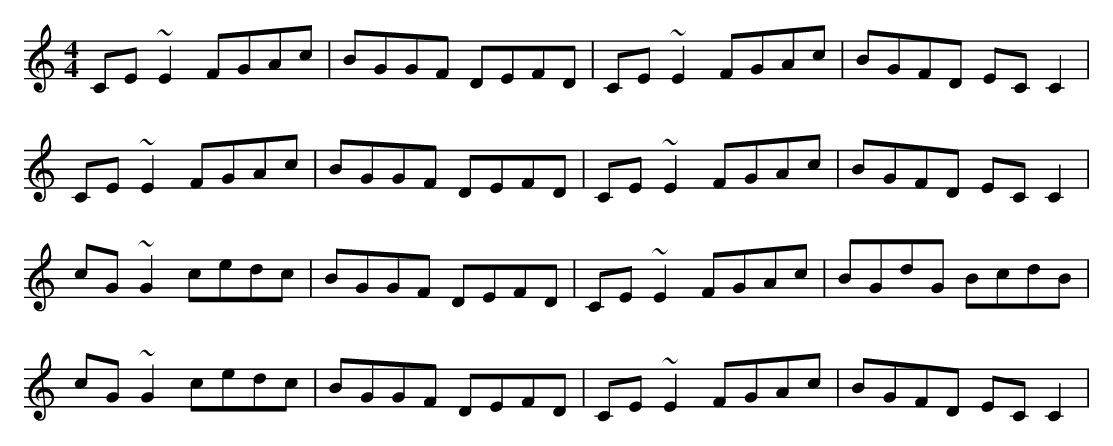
X:1
M:4/4
K:C
CE ~E2 FGAc|BGGF DEFD|CE ~E2 FGAc|BGFD EC C2|
CE ~E2 FGAc|BGGF DEFD|CE ~E2 FGAc|BGFD EC C2|
cG ~G2 cedc|BGGF DEFD|CE ~E2 FGAc|BGdG BcdB|
cG ~G2 cedc|BGGF DEFD|CE ~E2 FGAc|BGFD EC C2|
